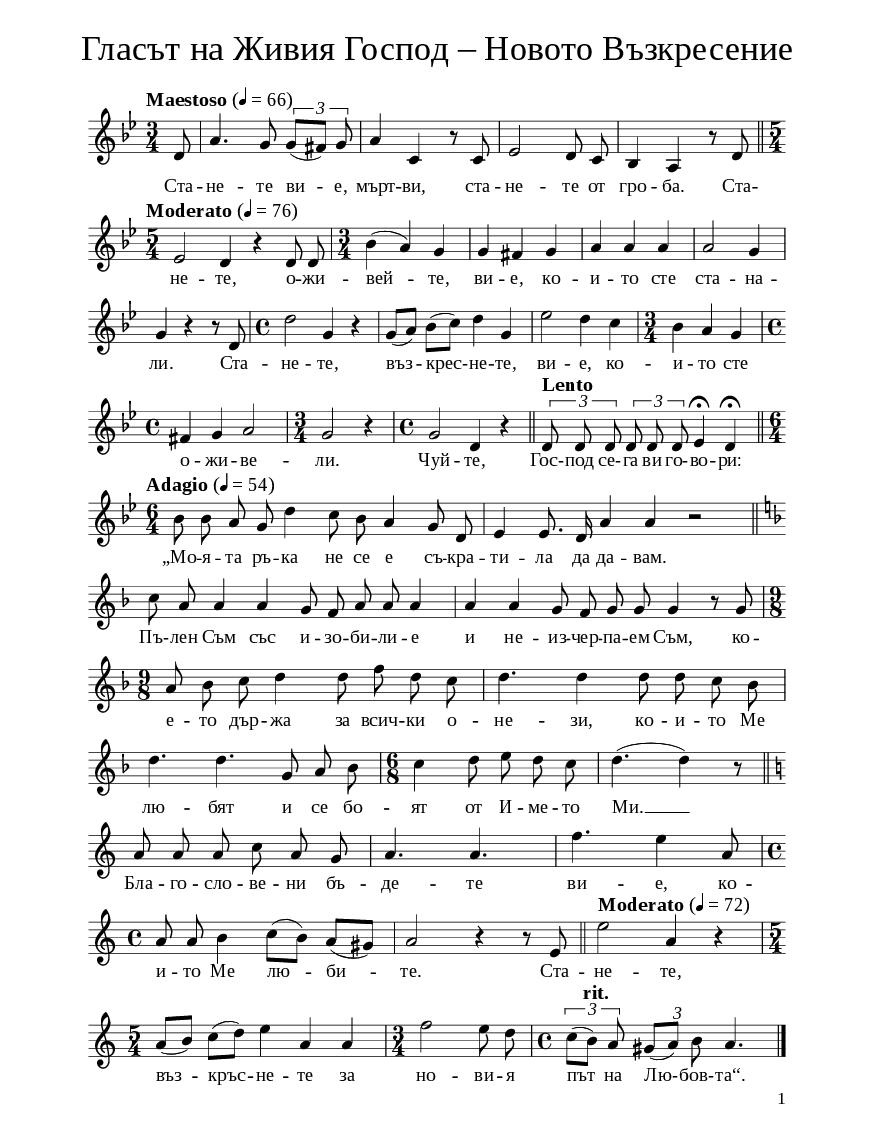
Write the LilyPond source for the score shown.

\version "2.24.3"

% include paper part and global functions
\include "include/globals.ily"

\bookpart {
  \label #'ref190
  \tocItem \markup "Гласът на Живия Господ"
  \paper {
    print-all-headers = ##t
    print-page-number = ##t
    print-first-page-number = ##t

    % put page numbers on the bottom
    oddHeaderMarkup = \markup ""
    evenHeaderMarkup = \markup ""
    oddFooterMarkup = \markup
    \fill-line {
      ""
      \if \should-print-page-number \fromproperty #'page:page-number-string
    }
    evenFooterMarkup = \markup
    \fill-line {
      \if \should-print-page-number \fromproperty #'page:page-number-string
      ""
    }

    left-margin = 1.5\cm
    right-margin = 1.5\cm
    top-margin = 1.6\cm
    bottom-margin = 1.2\cm
    ragged-bottom = ##t % do not spread the staves to fill the whole vertical space

    % change distance between staves
    system-system-spacing =
    #'((basic-distance . 11)
       (minimum-distance . 6)
       (padding . 1)
       (stretchability . 12))
  }
  \score {
    \layout {
      indent = 0.0\cm % remove first line indentation
      ragged-last = ##f % do spread last line to fill the whole space
      \override Staff.BarLine.thick-thickness = #4 %make the end and repeat bars thiner
      \override Score.VoltaBracket.font-size = #-1.7 % make the repeat number fontsize smaller
      

      \context {
        \Score
        \omit BarNumber %remove bar numbers
        \override MetronomeMark.font-size = #1.5 % increase the tempo fontsize
        \override TupletNumber.font-size = #0.4 % increase the triol number

      } % context

      \context {
        % change staff size
        \Staff
        \override StaffSymbol.thickness = #0.5
        \override BarLine.hair-thickness = #1
        %\override StaffSymbol.ledger-line-thickness = #'(0 . 0)
      }

      \context {
        % adjust space between staff and lyrics and between the two lyric lines
        \Lyrics
        \override VerticalAxisGroup.nonstaff-relatedstaff-spacing = #'((padding . 0.73))
        \override VerticalAxisGroup.nonstaff-nonstaff-spacing = #'((minimum-distance . 2))
        includeGraceNotes = ##t
      }
    } % layout

    \new Voice \absolute {
      \clef treble
      \key g \minor
      \time 3/4
      \tempoFunc "Maestoso" 4 "66"

      \partial 8
      d'8 | % 2
      a'4. g'8 \tuplet 3/2 {
        g'8 ( [ fis'8 ])  g'8
      }
      | % 3
      a'4 c'4 r8 c'8 | % 4
      es'2 \autoBeamOff d'8 c'8  | % 5
      bes4 a4 r8 d'8 \bar "||" \break | % 6
      \time 5/4  | % 6
      \tempoFunc "Moderato" 4 "76"
      es'2 d'4 r4 d'8 d'8 | % 7
      \time 3/4  | % 7
      bes'4 ( a'4 ) g'4 | % 8
      g'4 fis'4 g'4 | % 9
      a'4 a'4 a'4 |
      a'2 g'4 \break  | % 11
      g'4 r4 r8 d'8 | % 12
      \time 4/4  | % 12
      d''2 g'4 r4| % 13
      g'8 ( [ a'8 ) ]  bes'8 ( [  c''8 )
      ]  d''4 g'4 |  % 14
      es''2  d''4  c''4 | % 15
      \time 3/4  | % 15
      bes'4 a'4 g'4 \break | % 16
      \time 4/4  | % 16
      fis'4 g'4 a'2 | % 17
      \time 3/4  | % 17
      g'2 r4 | % 18
      \time 4/4  | % 18
      g'2 d'4 r4 \bar "||"
      \autoBeamOff
      \tempo "Lento"
      \times 2/3  {
        d'8  d'8 d'8
      }
      \times 2/3  {
        d'8 d'8 d'8
      }
      es'4 ^\fermata d'4 ^\fermata \bar "||"
      \break |
      \tempoFunc "Adagio" 4 "54"
      \time 6/4
      bes'8  bes'8 a'8 g'8
      d''4  c''8  bes'8  % 21
      a'4 g'8 d'8 | es'4 es'8. d'16 a'4 a'4 r2 \break \bar "||" | % 23

      \key f \major
      c''8 a'8 a'4 a'4  g'8 f'8 a'8 a'8 a'4 | % 25
      a'4 a'4 g'8 f'8 g'8 g'8 g'4 r8 g'8 | \break  % 27
      \time 9/8
      \autoBeamOff
      a'8  bes'8  c''8  d''4
      d''8 f''8  d''8  c''8 | d''4.
      d''4  d''8
      d''8  c''8  bes'8 | \break
      d''4.
      d''4. g'8 a'8  bes'8 |
      \time 6/8
      c''4  d''8 e''8  d''8  c''8 |  d''4. (d''4) r8 | \bar "||" \break
      \key a \minor
      \autoBeamOff a'8 a'8 a'8 c''8 a'8 g'8 | a'4. a'4. |
      f''4.  e''4 a'8  | \break
      \time 4/4  | % 35
      a'8 a'8  b'4  c''8 ( [
      b'8 ) ]
      a'8 ( [ gis'8 ) ] | % 36
      a'2 r4 r8 e'8 \bar "||"
      | % 37
      | % 37
      \tempoFunc "Moderato" 4 "72"
      e''2 a'4 r4 |  \break  % 38

      \autoBeamOn

      \time 5/4 a'8 (  [ b'8] )   c''8 (  [ d''8] )  e''4 a'4  a'4 |
      \time 3/4
      f''2  \autoBeamOff e''8  d''8 |
      \time 4/4
      \tweak direction #up \times 2/3 {
        \once \override Slur.positions = #'(1 . 1)
        \tempo "         rit." c''8   ( [  b'8 ) ]  a'8
      }
      \once \omit TupletBracket \times 2/3 {
        gis'8 ( [  a'8
        ) ] b'8
      }
      a'4.
      \bar "|."

    }

    \addlyrics {
      Ста -- не -- те ви -- е, мърт --
      ви, ста -- не -- те от гро -- ба.
      Ста -- не -- те, о -- жи -- вей --
      те, ви -- е, ко -- и -- то сте ста --
      на -- ли. Ста -- не -- те, въз --
      "крес-" -- не -- те, ви -- е, ко -- и
      -- то сте о -- жи -- ве -- ли. Чуй --
      те, "Гос-" -- под "се-" -- га ви "го-" --
      во -- ри: „Мо -- я -- та ръ -- ка
      не се е съ -- кра -- ти -- ла да
      да -- вам. "Пъ-" -- лен Съм със и --
      зо -- би -- ли -- е и не -- из -- чер
      -- па -- ем Съм, ко -- е -- то дър --
      жа за всич -- ки о -- не -- зи, ко
      -- и -- то Ме лю -- бят и се бо --
      ят от И -- ме -- то Ми. __ Бла -- го --
      сло -- ве -- ни бъ -- де -- те ви --
      е, ко -- и -- то Ме лю -- би
      -- те. Ста -- не -- те, въз --
      кръс -- не -- те за но -- ви -- я
      път на "Лю-" -- "бов-" -- та“.}

      \header {
        title = \titleFunc #'ref_desc_15 "Гласът на Живия Господ – Новото Възкресение" " Glasăt na Živija Gospod – Novoto Văzkresenie"
      }

      \midi{}

    } % score

  } % bookpart

  % Più mosso
  %
